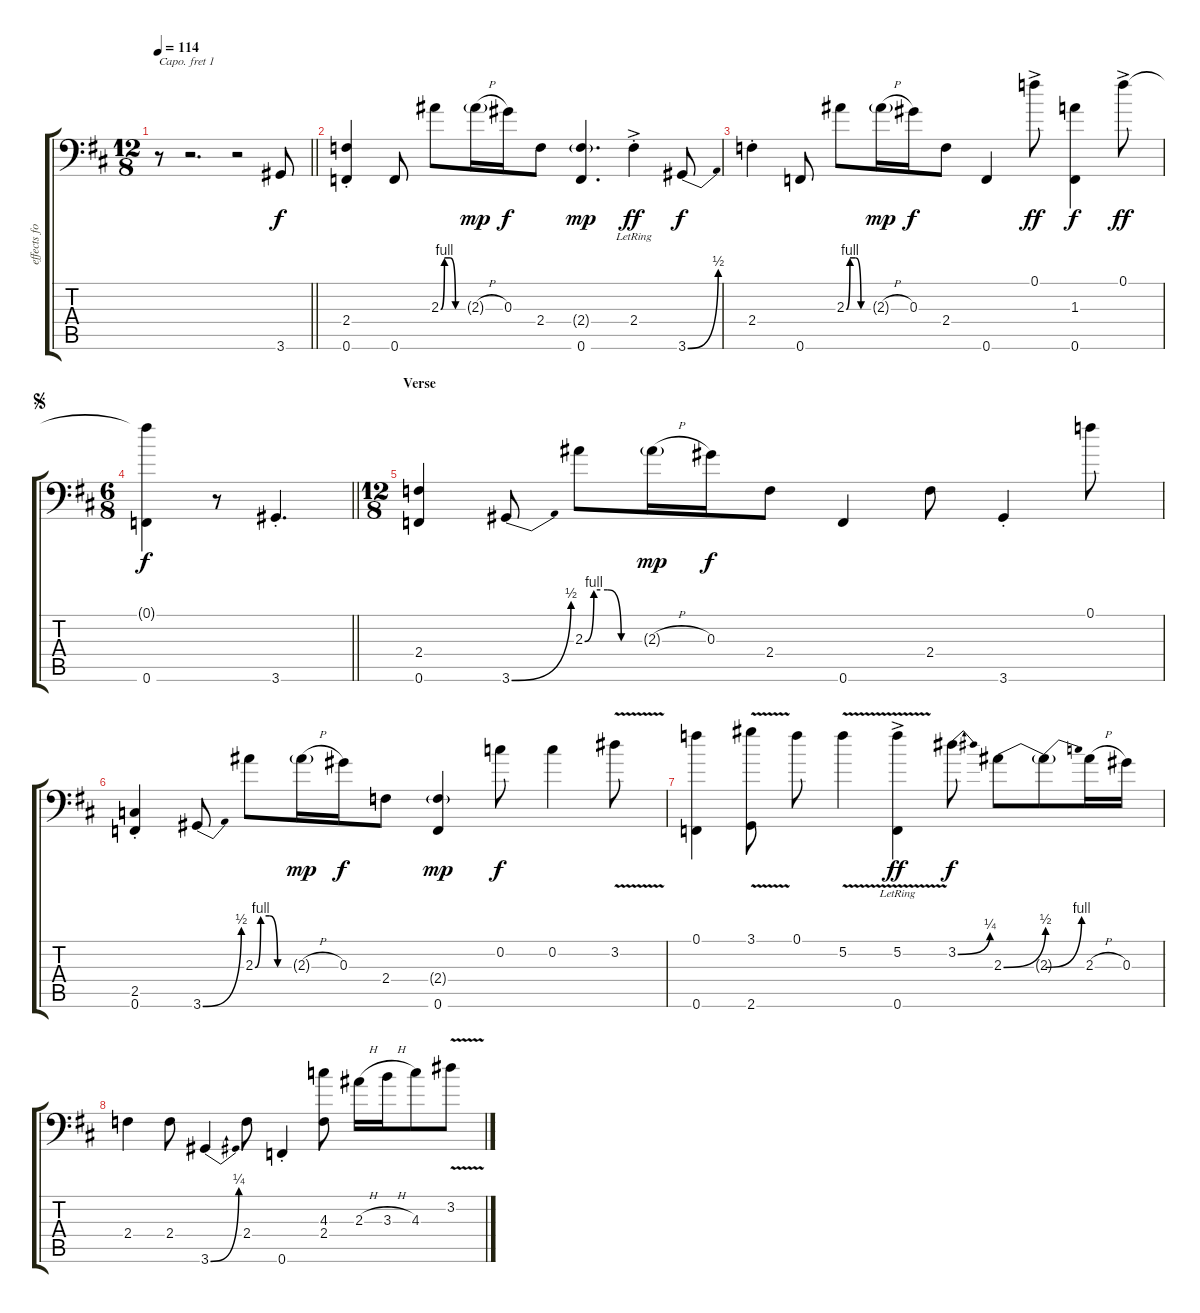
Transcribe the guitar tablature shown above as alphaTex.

\track ("effects for Guitar 1" "effects fo") {instrument acousticguitarnylon}
\staff {score tabs}
\capo 1
\tuning (E4 B3 G3 D2 A1 E1) {hide}
\ts (12 8)
\tempo 114
\clef f4
\barLineRight lightlight
\ks d
r.8{dy f instrument acousticguitarnylon} r.2{d} r.2 3.6.8 |
(2.4{st} 0.6{st}).4 0.6.8 2.3{be (custom 0 0 10 4 25 4 40 0 60 0)}.8 2.3{h g}.16{dy mp} 0.3.16{dy f} 2.4.8 (2.4{g} 0.6).4{d dy mp} 2.4{ac st lr}.4{dy ff} 3.6{be (bend 0 0 60 2)}.8{dy f} |
2.4{st}.4 0.6.8 2.3{be (custom 0 0 10 4 25 4 40 0 60 0)}.8 2.3{h g}.16{dy mp} 0.3.16{dy f} 2.4.8 0.6.4 0.1{ac}.8{dy ff} (1.3 0.6).4{dy f} 0.1{ac}.8{dy ff} |
\ts (6 8)
\jump segno
\barLineRight lightlight
(0.1{t} 0.6).4{dy f} r.8 3.6{st}.4{d} |
\ts (12 8)
\section ("" "Verse")
(2.4 0.6).4 3.6{be (bend 0 0 60 2)}.8 2.3{be (custom 0 0 10 4 25 4 40 0 60 0)}.8 2.3{h g}.16{dy mp} 0.3.16{dy f} 2.4.8 0.6.4 2.4.8 3.6{st}.4 0.1.8 |
(2.5{st} 0.6{st}).4 3.6{be (bend 0 0 60 2)}.8 2.3{be (custom 0 0 10 4 25 4 40 0 60 0)}.8 2.3{h g}.16{dy mp} 0.3.16{dy f} 2.4.8 (2.4{g} 0.6).4{dy mp} 0.2.8{dy f} 0.2.4 3.2{v}.8 |
(0.1 0.6).4 (3.1{v} 2.6{v}).8 0.1.8 5.2{v}.4 (5.2{v ac lr} 0.6{v ac lr}).4{dy ff} 3.2{be (bend 0 0 60 1)}.8{dy f} 2.3{be (bend 0 0 60 2)}.8 2.3{be (bend 0 0 60 4) t}.8 2.3{h}.16 0.3.16 |
2.4.4 2.4.8 3.6{be (bend 0 0 60 1)}.4 2.4.8 0.6{st}.4 (4.3 2.4).8 2.3{h}.16 3.3{h}.16 4.3.8 3.2{v}.8
